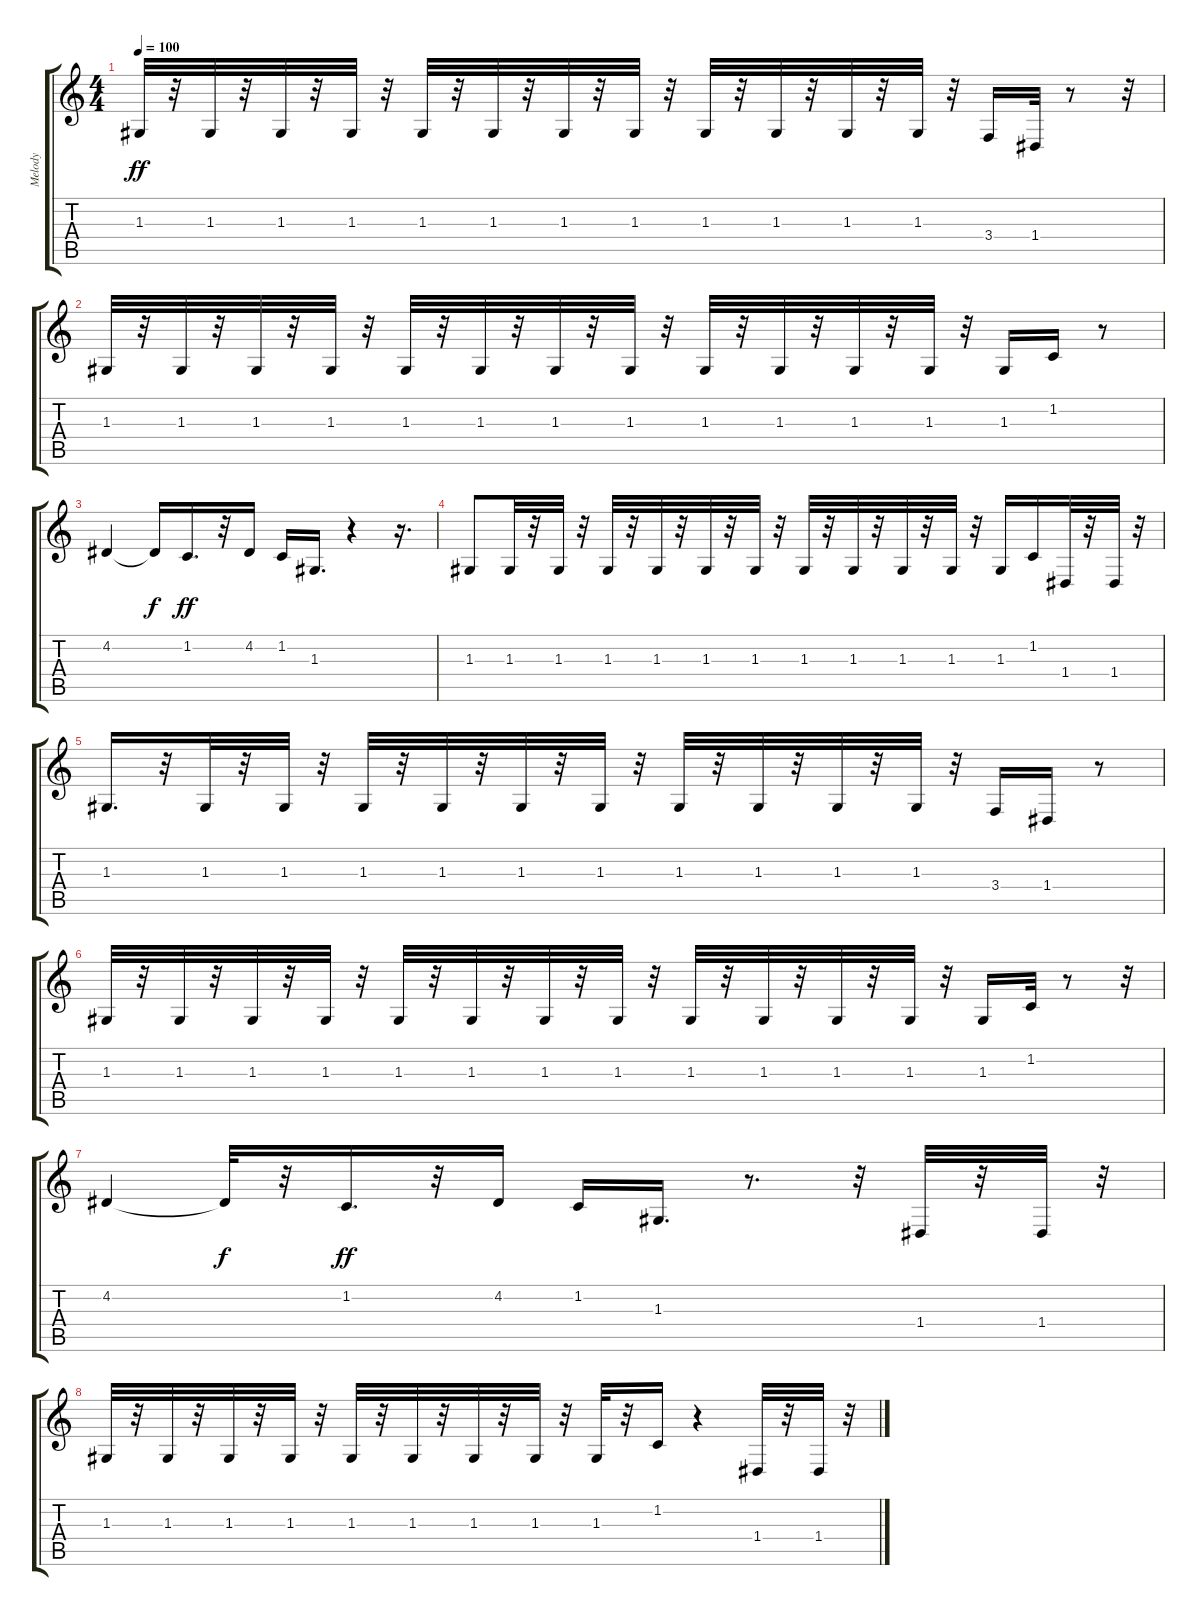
\track ("Melody" "Melody") {instrument flute}
\staff {score tabs}
\tuning (E4 B3 G3 D3 A2 E2) {hide}
\ts (4 4)
\tempo 100
\clef g2
\ks c
1.3.32{dy ff} r.32 1.3.32 r.32 1.3.32 r.32 1.3.32 r.32 1.3.32 r.32 1.3.32 r.32 1.3.32 r.32 1.3.32 r.32 1.3.32 r.32 1.3.32 r.32 1.3.32 r.32 1.3.32 r.32 3.4.16 1.4.32 r.8 r.32 |
1.3.32 r.32 1.3.32 r.32 1.3.32 r.32 1.3.32 r.32 1.3.32 r.32 1.3.32 r.32 1.3.32 r.32 1.3.32 r.32 1.3.32 r.32 1.3.32 r.32 1.3.32 r.32 1.3.32 r.32 1.3.16 1.2.16 r.8 |
4.2.4 4.2{t}.16{dy f} 1.2.16{d dy ff} r.32 4.2.16 1.2.16 1.3.16{d} r.4 r.16{d} |
1.3.8 1.3.32 r.32 1.3.32 r.32 1.3.32 r.32 1.3.32 r.32 1.3.32 r.32 1.3.32 r.32 1.3.32 r.32 1.3.32 r.32 1.3.32 r.32 1.3.32 r.32 1.3.16 1.2.16 1.4.32 r.32 1.4.32 r.32 |
1.3.16{d} r.32 1.3.32 r.32 1.3.32 r.32 1.3.32 r.32 1.3.32 r.32 1.3.32 r.32 1.3.32 r.32 1.3.32 r.32 1.3.32 r.32 1.3.32 r.32 1.3.32 r.32 3.4.16 1.4.16 r.8 |
1.3.32 r.32 1.3.32 r.32 1.3.32 r.32 1.3.32 r.32 1.3.32 r.32 1.3.32 r.32 1.3.32 r.32 1.3.32 r.32 1.3.32 r.32 1.3.32 r.32 1.3.32 r.32 1.3.32 r.32 1.3.16 1.2.32 r.8 r.32 |
4.2.4 4.2{t}.32{dy f} r.32 1.2.16{d dy ff} r.32 4.2.16 1.2.16 1.3.16{d} r.8{d} r.32 1.4.32 r.32 1.4.32 r.32 |
1.3.32 r.32 1.3.32 r.32 1.3.32 r.32 1.3.32 r.32 1.3.32 r.32 1.3.32 r.32 1.3.32 r.32 1.3.32 r.32 1.3.32 r.32 1.2.16 r.4 1.4.32 r.32 1.4.32 r.32
